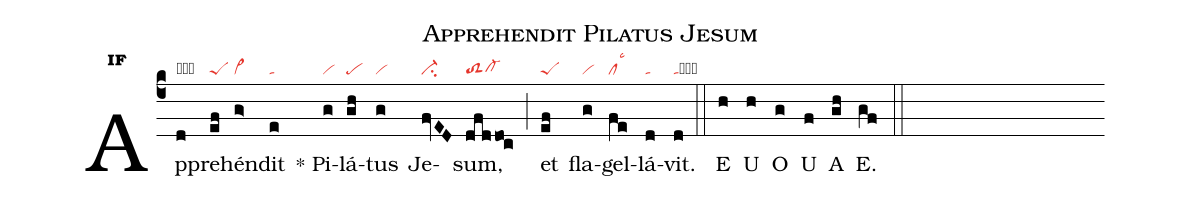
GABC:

name:Apprehendit Pilatus Jesum;
office-part:an;
mode:1f;
nabc-lines:1;
%%
initial-style: 1;
name: Apprehendit Pilatus Jesum;
mode: 1;
office-part: Antiphona;
annotation: Ant.;
annotation: i f;
nabc-lines: 1;
%%
(c4) Ap(d|obta)pre(ef|peS)hén(g>|vi>)dit(e|ta) <sp>*</sp> Pi(g|vi)lá(gh|pe)tus(g|vi) Je(fvED|ci-)sum,(dfddoc|toS2cl-hg) (;) et(ef|peS) fla(g|vi)gel(fe|cllsc3)lá(d|ta)vit.(d|tacb) (::)
<eu>E(h) U(h) O(g) U(f) A(gh) E.(gf) </eu>(::)
